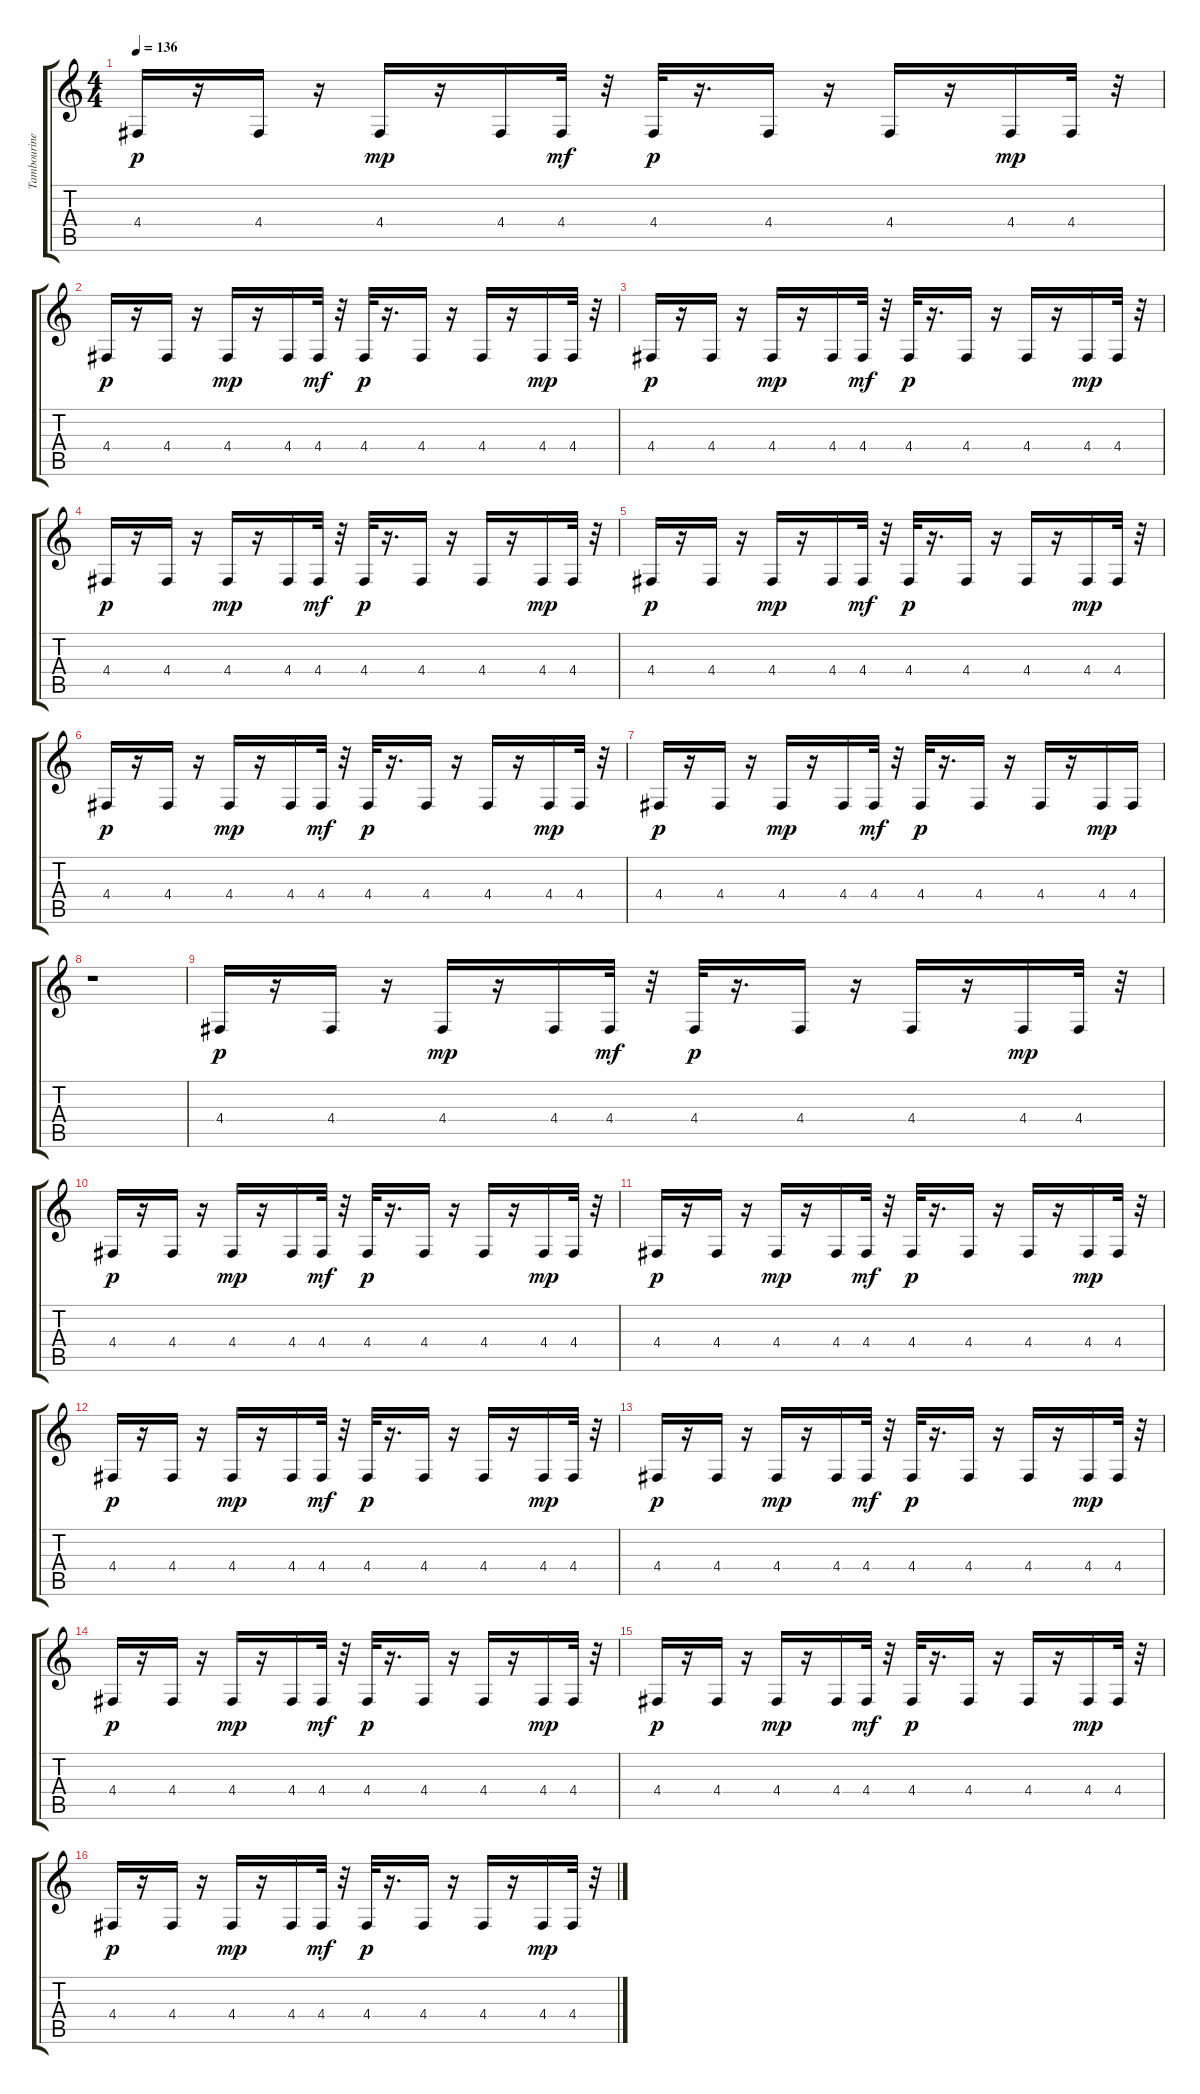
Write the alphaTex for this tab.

\track ("Tambourine" "Tambourine") {instrument reversecymbal}
\staff {score tabs}
\tuning (E4 B3 G3 D3 A2 E2) {hide}
\ts (4 4)
\tempo 136
\clef g2
\ks c
4.4.16{dy p} r.16 4.4.16 r.16 4.4.16{dy mp} r.16 4.4.16 4.4.32{dy mf} r.32 4.4.32{dy p} r.16{d} 4.4.16 r.16 4.4.16 r.16 4.4.16{dy mp} 4.4.32 r.32 |
4.4.16{dy p} r.16 4.4.16 r.16 4.4.16{dy mp} r.16 4.4.16 4.4.32{dy mf} r.32 4.4.32{dy p} r.16{d} 4.4.16 r.16 4.4.16 r.16 4.4.16{dy mp} 4.4.32 r.32 |
4.4.16{dy p} r.16 4.4.16 r.16 4.4.16{dy mp} r.16 4.4.16 4.4.32{dy mf} r.32 4.4.32{dy p} r.16{d} 4.4.16 r.16 4.4.16 r.16 4.4.16{dy mp} 4.4.32 r.32 |
4.4.16{dy p} r.16 4.4.16 r.16 4.4.16{dy mp} r.16 4.4.16 4.4.32{dy mf} r.32 4.4.32{dy p} r.16{d} 4.4.16 r.16 4.4.16 r.16 4.4.16{dy mp} 4.4.32 r.32 |
4.4.16{dy p} r.16 4.4.16 r.16 4.4.16{dy mp} r.16 4.4.16 4.4.32{dy mf} r.32 4.4.32{dy p} r.16{d} 4.4.16 r.16 4.4.16 r.16 4.4.16{dy mp} 4.4.32 r.32 |
4.4.16{dy p} r.16 4.4.16 r.16 4.4.16{dy mp} r.16 4.4.16 4.4.32{dy mf} r.32 4.4.32{dy p} r.16{d} 4.4.16 r.16 4.4.16 r.16 4.4.16{dy mp} 4.4.32 r.32 |
4.4.16{dy p} r.16 4.4.16 r.16 4.4.16{dy mp} r.16 4.4.16 4.4.32{dy mf} r.32 4.4.32{dy p} r.16{d} 4.4.16 r.16 4.4.16 r.16 4.4.16{dy mp} 4.4.16 |
r.1 |
4.4.16{dy p} r.16 4.4.16 r.16 4.4.16{dy mp} r.16 4.4.16 4.4.32{dy mf} r.32 4.4.32{dy p} r.16{d} 4.4.16 r.16 4.4.16 r.16 4.4.16{dy mp} 4.4.32 r.32 |
4.4.16{dy p} r.16 4.4.16 r.16 4.4.16{dy mp} r.16 4.4.16 4.4.32{dy mf} r.32 4.4.32{dy p} r.16{d} 4.4.16 r.16 4.4.16 r.16 4.4.16{dy mp} 4.4.32 r.32 |
4.4.16{dy p} r.16 4.4.16 r.16 4.4.16{dy mp} r.16 4.4.16 4.4.32{dy mf} r.32 4.4.32{dy p} r.16{d} 4.4.16 r.16 4.4.16 r.16 4.4.16{dy mp} 4.4.32 r.32 |
4.4.16{dy p} r.16 4.4.16 r.16 4.4.16{dy mp} r.16 4.4.16 4.4.32{dy mf} r.32 4.4.32{dy p} r.16{d} 4.4.16 r.16 4.4.16 r.16 4.4.16{dy mp} 4.4.32 r.32 |
4.4.16{dy p} r.16 4.4.16 r.16 4.4.16{dy mp} r.16 4.4.16 4.4.32{dy mf} r.32 4.4.32{dy p} r.16{d} 4.4.16 r.16 4.4.16 r.16 4.4.16{dy mp} 4.4.32 r.32 |
4.4.16{dy p} r.16 4.4.16 r.16 4.4.16{dy mp} r.16 4.4.16 4.4.32{dy mf} r.32 4.4.32{dy p} r.16{d} 4.4.16 r.16 4.4.16 r.16 4.4.16{dy mp} 4.4.32 r.32 |
4.4.16{dy p} r.16 4.4.16 r.16 4.4.16{dy mp} r.16 4.4.16 4.4.32{dy mf} r.32 4.4.32{dy p} r.16{d} 4.4.16 r.16 4.4.16 r.16 4.4.16{dy mp} 4.4.32 r.32 |
4.4.16{dy p} r.16 4.4.16 r.16 4.4.16{dy mp} r.16 4.4.16 4.4.32{dy mf} r.32 4.4.32{dy p} r.16{d} 4.4.16 r.16 4.4.16 r.16 4.4.16{dy mp} 4.4.32 r.32
